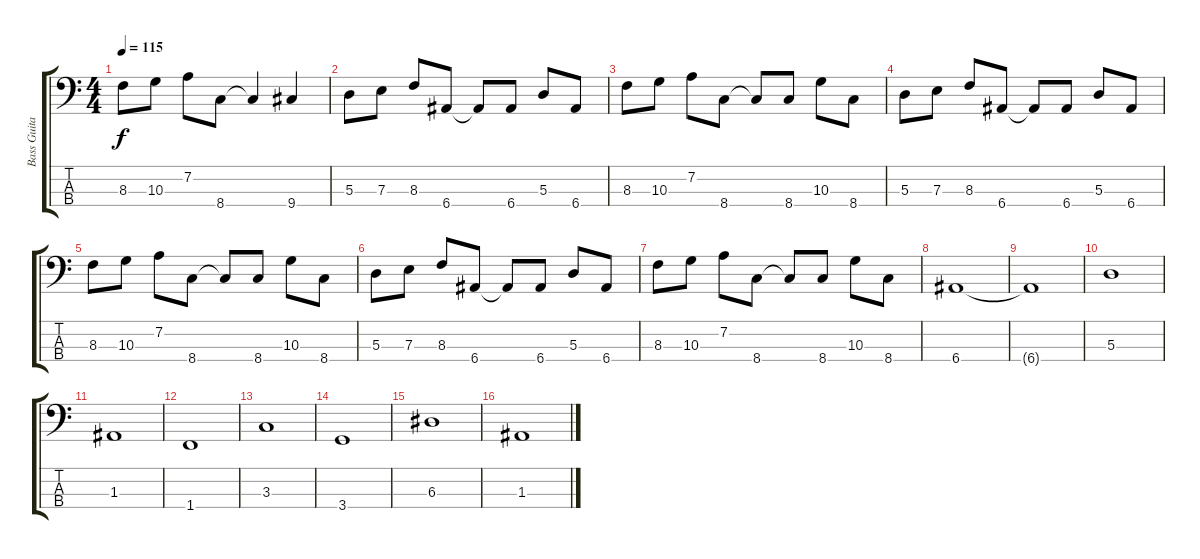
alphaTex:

\track ("Bass Guitar" "Bass Guita") {instrument electricbasspick}
\staff {score tabs}
\tuning (G2 D2 A1 E1) {hide}
\ts (4 4)
\tempo 115
\clef f4
\ks c
8.3.8{dy f} 10.3.8 7.2.8 8.4.8 8.4{t}.4 9.4.4 |
5.3.8 7.3.8 8.3.8 6.4.8 6.4{t}.8 6.4.8 5.3.8 6.4.8 |
8.3.8 10.3.8 7.2.8 8.4.8 8.4{t}.8 8.4.8 10.3.8 8.4.8 |
5.3.8 7.3.8 8.3.8 6.4.8 6.4{t}.8 6.4.8 5.3.8 6.4.8 |
8.3.8 10.3.8 7.2.8 8.4.8 8.4{t}.8 8.4.8 10.3.8 8.4.8 |
5.3.8 7.3.8 8.3.8 6.4.8 6.4{t}.8 6.4.8 5.3.8 6.4.8 |
8.3.8 10.3.8 7.2.8 8.4.8 8.4{t}.8 8.4.8 10.3.8 8.4.8 |
6.4.1 |
6.4{t}.1 |
5.3.1 |
1.3.1 |
1.4.1 |
3.3.1 |
3.4.1 |
6.3.1 |
1.3.1
